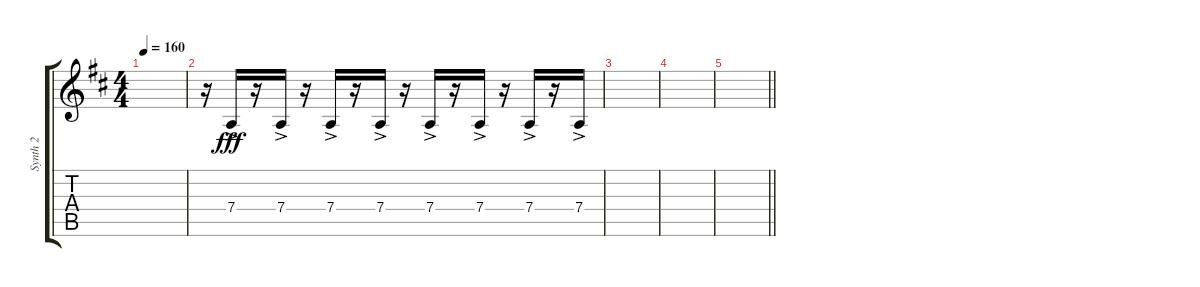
\track ("Synth 2" "Synth 2") {instrument pad3polysynth}
\staff {score tabs}
\tuning (E4 B3 G3 D3 A2 E2) {hide}
\ts (4 4)
\tempo 160
\clef g2
\ks d
|
r.16{instrument distortionguitar} 7.4{ac}.16{dy fff volume 13 balance 0 instrument distortionguitar} r.16 7.4{ac}.16{volume 10 balance 16 instrument distortionguitar} r.16 7.4{ac}.16{volume 6 balance 0 instrument distortionguitar} r.16 7.4{ac}.16{volume 3 balance 16 instrument distortionguitar} r.16 7.4{ac}.16{volume 1 balance 0 instrument distortionguitar} r.16 7.4{ac}.16{volume 0 balance 16 instrument distortionguitar} r.16 7.4{ac}.16{balance 0 instrument distortionguitar} r.16 7.4{ac}.16{balance 16 instrument distortionguitar} |
|
|
\barLineRight lightlight
